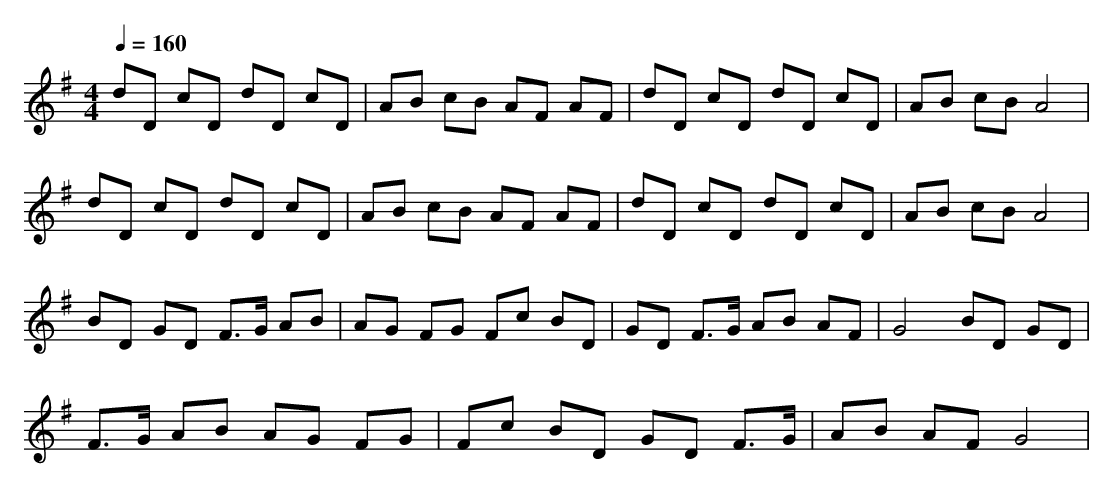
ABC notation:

X:1
T:
M: 4/4
L: 1/8
Q:1/4=160
K:G % 1 sharps
dD cD dD cD|AB cB AF AF|dD cD dD cD|AB cB A4|
dD cD dD cD|AB cB AF AF|dD cD dD cD|AB cB A4|
BD GD F>G AB|AG FG Fc BD|GD F>G AB AF|G4 BD GD|
F>G AB AG FG|Fc BD GD F>G|AB AF G4|
